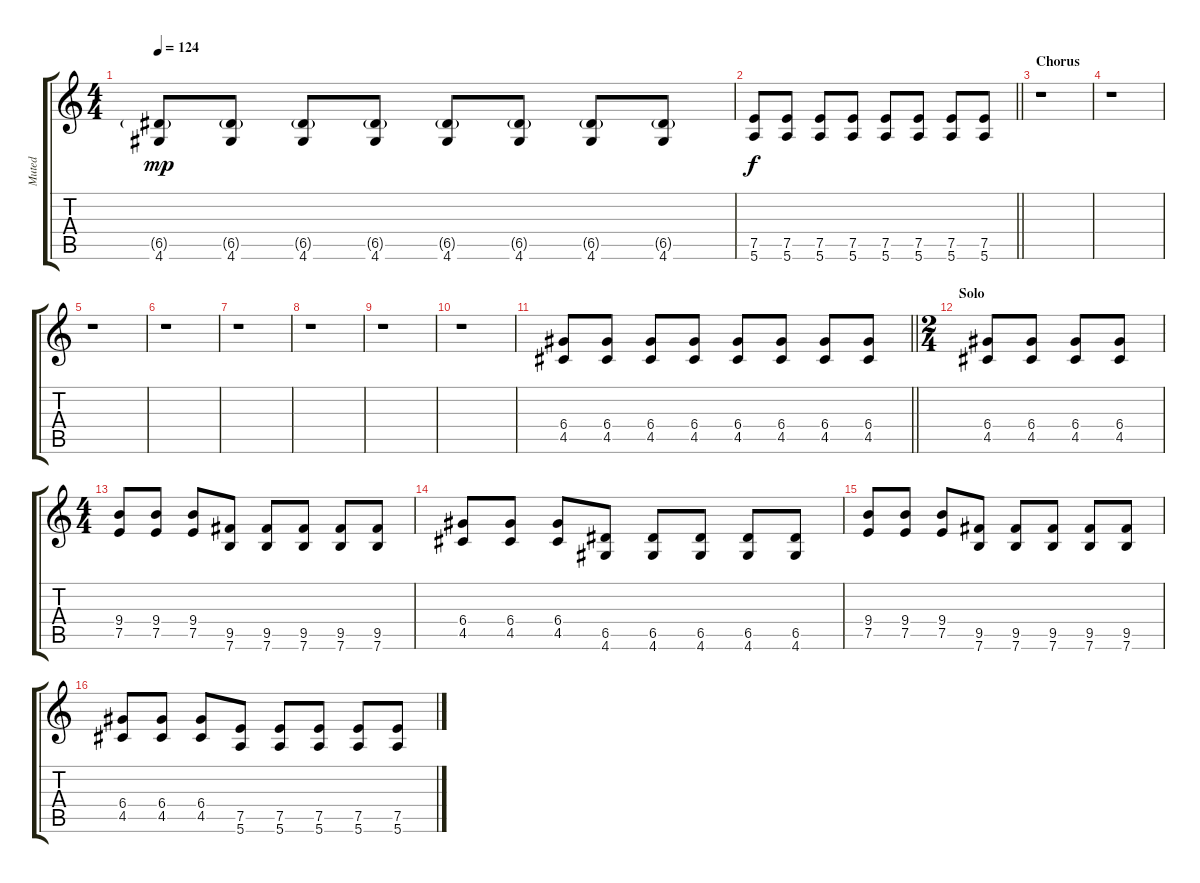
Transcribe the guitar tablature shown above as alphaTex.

\track ("Muted" "Muted") {instrument electricguitarmuted}
\staff {score tabs}
\tuning (E4 B3 G3 D3 A2 E2) {hide}
\ts (4 4)
\tempo 124
\clef g2
\ks c
(6.5{g} 4.6).8{dy mp} (6.5{g} 4.6).8 (6.5{g} 4.6).8 (6.5{g} 4.6).8 (6.5{g} 4.6).8 (6.5{g} 4.6).8 (6.5{g} 4.6).8 (6.5{g} 4.6).8 |
\barLineRight lightlight
(7.5 5.6).8{dy f} (7.5 5.6).8 (7.5 5.6).8 (7.5 5.6).8 (7.5 5.6).8 (7.5 5.6).8 (7.5 5.6).8 (7.5 5.6).8 |
\section ("" "Chorus")
r.1 |
r.1 |
r.1 |
r.1 |
r.1 |
r.1 |
r.1 |
r.1 |
\barLineRight lightlight
(6.4 4.5).8 (6.4 4.5).8 (6.4 4.5).8 (6.4 4.5).8 (6.4 4.5).8 (6.4 4.5).8 (6.4 4.5).8 (6.4 4.5).8 |
\ts (2 4)
\section ("" "Solo")
(6.4 4.5).8 (6.4 4.5).8 (6.4 4.5).8 (6.4 4.5).8 |
\ts (4 4)
(9.4 7.5).8 (9.4 7.5).8 (9.4 7.5).8 (9.5 7.6).8 (9.5 7.6).8 (9.5 7.6).8 (9.5 7.6).8 (9.5 7.6).8 |
(6.4 4.5).8 (6.4 4.5).8 (6.4 4.5).8 (6.5 4.6).8 (6.5 4.6).8 (6.5 4.6).8 (6.5 4.6).8 (6.5 4.6).8 |
(9.4 7.5).8 (9.4 7.5).8 (9.4 7.5).8 (9.5 7.6).8 (9.5 7.6).8 (9.5 7.6).8 (9.5 7.6).8 (9.5 7.6).8 |
(6.4 4.5).8 (6.4 4.5).8 (6.4 4.5).8 (7.5 5.6).8 (7.5 5.6).8 (7.5 5.6).8 (7.5 5.6).8 (7.5 5.6).8
